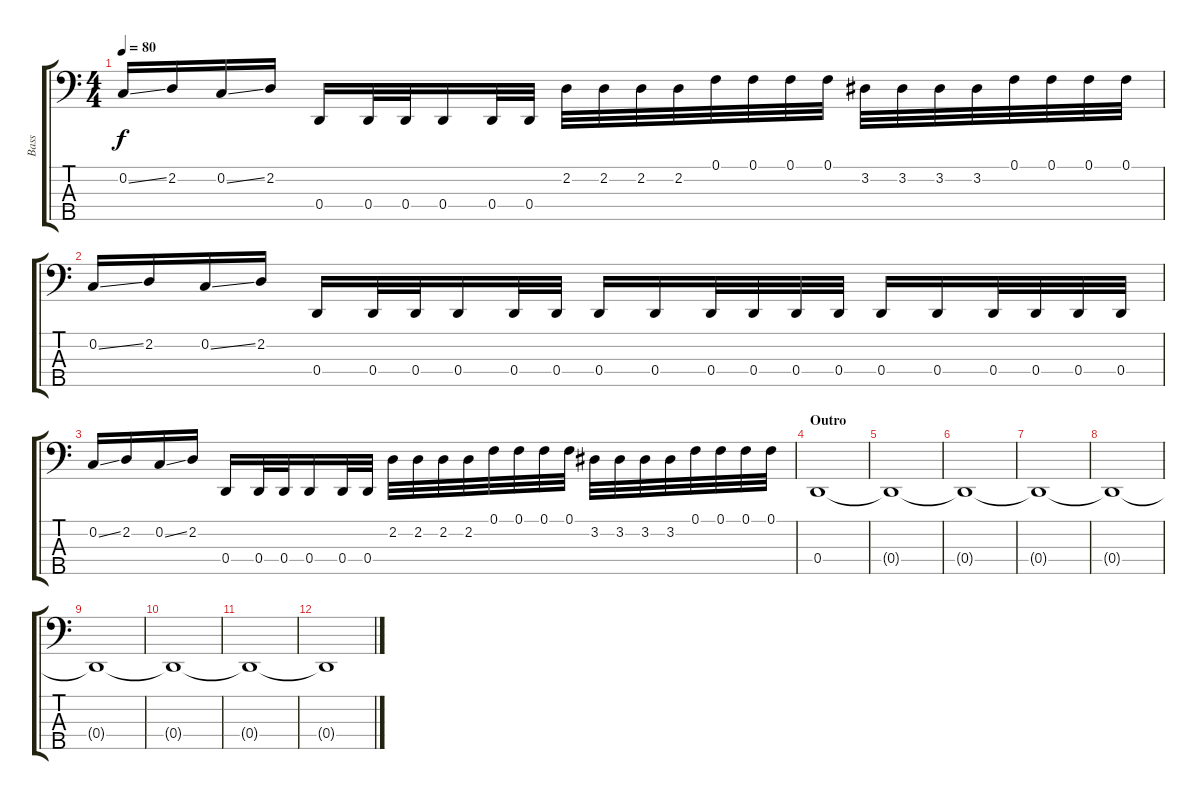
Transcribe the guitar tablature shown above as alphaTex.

\track ("Bass" "Bass") {instrument electricbasspick}
\staff {score tabs}
\tuning (F2 C2 G1 D1 A0) {hide}
\ts (4 4)
\tempo 80
\clef f4
\ks c
0.2{ss}.16{dy f} 2.2.16 0.2{ss}.16 2.2.16 0.4.16 0.4.32 0.4.32 0.4.16 0.4.32 0.4.32 2.2.32 2.2.32 2.2.32 2.2.32 0.1.32 0.1.32 0.1.32 0.1.32 3.2.32 3.2.32 3.2.32 3.2.32 0.1.32 0.1.32 0.1.32 0.1.32 |
0.2{ss}.16 2.2.16 0.2{ss}.16 2.2.16 0.4.16 0.4.32 0.4.32 0.4.16 0.4.32 0.4.32 0.4.16 0.4.16 0.4.32 0.4.32 0.4.32 0.4.32 0.4.16 0.4.16 0.4.32 0.4.32 0.4.32 0.4.32 |
0.2{ss}.16 2.2.16 0.2{ss}.16 2.2.16 0.4.16 0.4.32 0.4.32 0.4.16 0.4.32 0.4.32 2.2.32 2.2.32 2.2.32 2.2.32 0.1.32 0.1.32 0.1.32 0.1.32 3.2.32 3.2.32 3.2.32 3.2.32 0.1.32 0.1.32 0.1.32 0.1.32 |
\section ("" "Outro")
0.4.1 |
0.4{t}.1 |
0.4{t}.1 |
0.4{t}.1 |
0.4{t}.1 |
0.4{t}.1 |
0.4{t}.1 |
0.4{t}.1 |
0.4{t}.1
